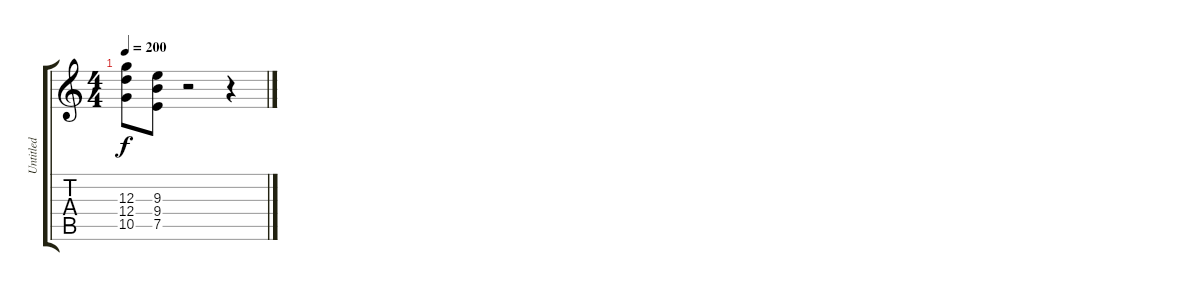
\track ("Untitled" "Untitled") {instrument distortionguitar}
\staff {score tabs}
\tuning (E4 B3 G3 D3 A2 E2) {hide}
\ts (4 4)
\tempo 200
\clef g2
\ks c
(12.3 12.4 10.5).8{dy f} (9.3 9.4 7.5).8 r.2 r.4
